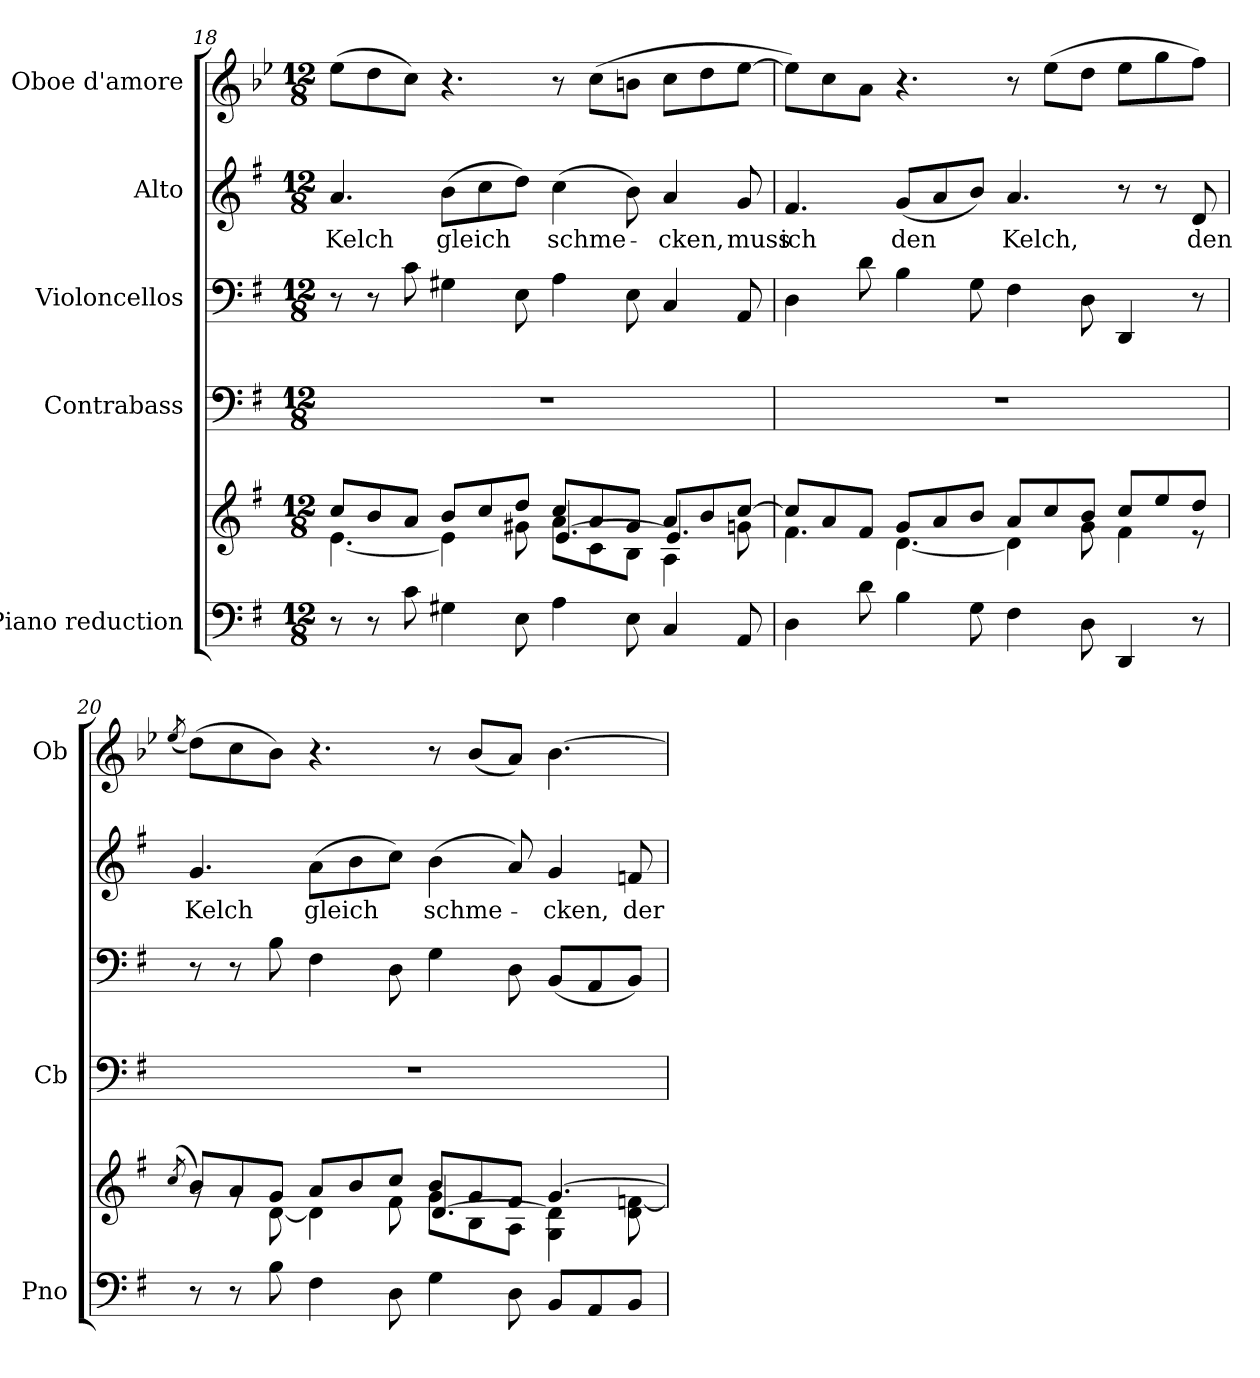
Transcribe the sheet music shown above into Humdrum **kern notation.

**kern	**kern	**kern	**kern	**kern	**text	**kern
*part5	*part5	*part4	*part3	*part2	*part2	*part1
*staff6	*staff5	*staff4	*staff3	*staff2	*staff2	*staff1
*I"Piano reduction	*	*I"Contrabass	*I"Violoncellos	*I"Alto	*	*I"Oboe d'amore
*I'Pno	*	*I'Cb	*	*	*	*I'Ob
!!LO:PB:g=z
*clefF4	*clefG2	*clefF4	*clefF4	*clefG2	*	*clefG2
*	*	*ITrd7c12	*	*	*	*ITrd2c3
*k[f#]	*k[f#]	*k[f#]	*k[f#]	*k[f#]	*	*k[f#]
*M12/8	*M12/8	*M12/8	*M12/8	*M12/8	*	*M12/8
=18	=18	=18	=18	=18	=18	=18
*	*^	*	*	*	*	*
*	*	*^	*	*	*	*	*
!	!	!	!	!	!	!	!LO:LY:b	!
8r	8cc/L	[4.e\	2.ryy	1.r	8r	4.a/	Kelch	(>8cc\L
8r	8b/	.	.	.	8r	.	.	8b\
8c\	8a/J	.	.	.	8c\	.	.	8a\J)
!	!	!	!	!	!	!	!LO:LY:b	!
4G#X\	8b/L	4e\]	.	.	4G#X\	(>8b\L	gleich	4.r
.	8cc/	.	.	.	.	8cc\	.	.
8E\	8dd/J	8g#X\	.	.	8E\	8dd\J)	.	.
!	!	!	!	!	!	!	!LO:LY:b	!
4A\	8cc/L	8a\L	[4.e/	.	4A\	(>4cc\	schme-	8r
.	8a/	8c\	.	.	.	.	.	(>8a\L
8E\	8g#/J	8B\J	.	.	8E\	8b\)	.	8g#X\J
!	!	!	!	!	!	!	!LO:LY:b	!
4C/	8a/L	4A\	4.e/]	.	4C/	4a/	-cken,	8a\L
.	8b/	.	.	.	.	.	.	8b\
!	!	!	!	!	!	!	!LO:LY:b	!
8AA/	[8cc/J	8gn\	.	.	8AA/	8g/	muss	[8cc\J
*	*	*v	*v	*	*	*	*	*
=19	=19	=19	=19	=19	=19	=19	=19
!	!	!	!	!	!	!LO:LY:b	!
4D\	8cc/L]	4.f#\	1.r	4D\	4.f#/	ich	8cc\L])
.	8a/	.	.	.	.	.	8a\
8d\	8f#/J	.	.	8d\	.	.	8f#\J
!	!	!	!	!	!	!LO:LY:b	!
4B\	8g/L	[4.d\	.	4B\	(<8g/L	den	4.r
.	8a/	.	.	.	8a/	.	.
8G\	8b/J	.	.	8G\	8b/J)	.	.
!	!	!	!	!	!	!LO:LY:b	!
4F#\	8a/L	4d\]	.	4F#\	4.a/	Kelch,	8r
.	8cc/	.	.	.	.	.	(>8cc\L
8D\	8b/J	8g\	.	8D\	.	.	8b\J
4DD/	8cc/L	4f#\	.	4DD/	8r	.	8cc\L
.	8ee/	.	.	.	8r	.	8ee\
!	!	!	!	!	!	!LO:LY:b	!
8r	8dd/J	8r	.	8r	8d/	den	8dd\J)
*	*v	*v	*	*	*	*	*
=20	=20	=20	=20	=20	=20	=20
.	(<8qcc/	.	.	.	.	(<8qcc/
*	*^	*	*	*	*	*
*	*	*^	*	*	*	*	*
!	!	!	!	!	!	!	!LO:LY:b	!
8r	8b/L)	8rg	2.ryy	1.r	8r	4.g/	Kelch	(>8b\L)
8r	8a/	8rg	.	.	8r	.	.	8a\
8B\	8g/J	[8d\	.	.	8B\	.	.	8g\J)
!	!	!	!	!	!	!	!LO:LY:b	!
4F#\	8a/L	4d\]	.	.	4F#\	(>8a\L	gleich	4.r
.	8b/	.	.	.	.	8b\	.	.
8D\	8cc/J	8f#\	.	.	8D\	8cc\J)	.	.
!	!	!	!	!	!	!	!LO:LY:b	!
4G\	8b/L	8g\L	[4.d/	.	4G\	(>4b\	schme-	8r
.	8g/	8B\	.	.	.	.	.	(<8g/L
8D\	8f#/J	8A\J	.	.	8D\	8a/)	.	8f#/J)
!	!	!	!	!	!	!	!LO:LY:b	!
8BB/L	[4.g/	4G\ 4d\]	4.ryy	.	(<8BB/L	4g/	-cken,	[4.g\
8AA/	.	.	.	.	8AA/	.	.	.
!	!	!	!	!	!	!	!LO:LY:b	!
8BB/J	.	8d\ [8fn\	.	.	8BB/J)	8fn/	der	.
*	*v	*v	*v	*	*	*	*	*
=	=	=	=	=	=	=
*-	*-	*-	*-	*-	*-	*-
